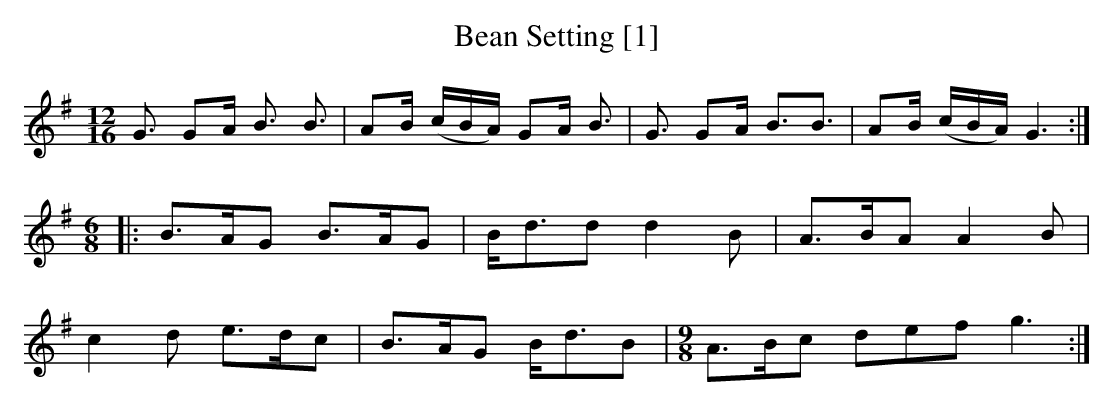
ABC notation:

X:1
T:Bean Setting [1]
L:1/16
M:12/16
K:G
G3 G2A B3 B3|A2B (cBA) G2A B3|G3 G2A B3B3|A2B (cBA) G6:|
L:1/16
M:6/8
|:B3AG2 B3AG2|Bd3d2 d4B2|A3BA2 A4B2|
c4d2 e3dc2|B3AG2 Bd3B2|[M:9/8]A3Bc2 d2e2f2 g6:|
